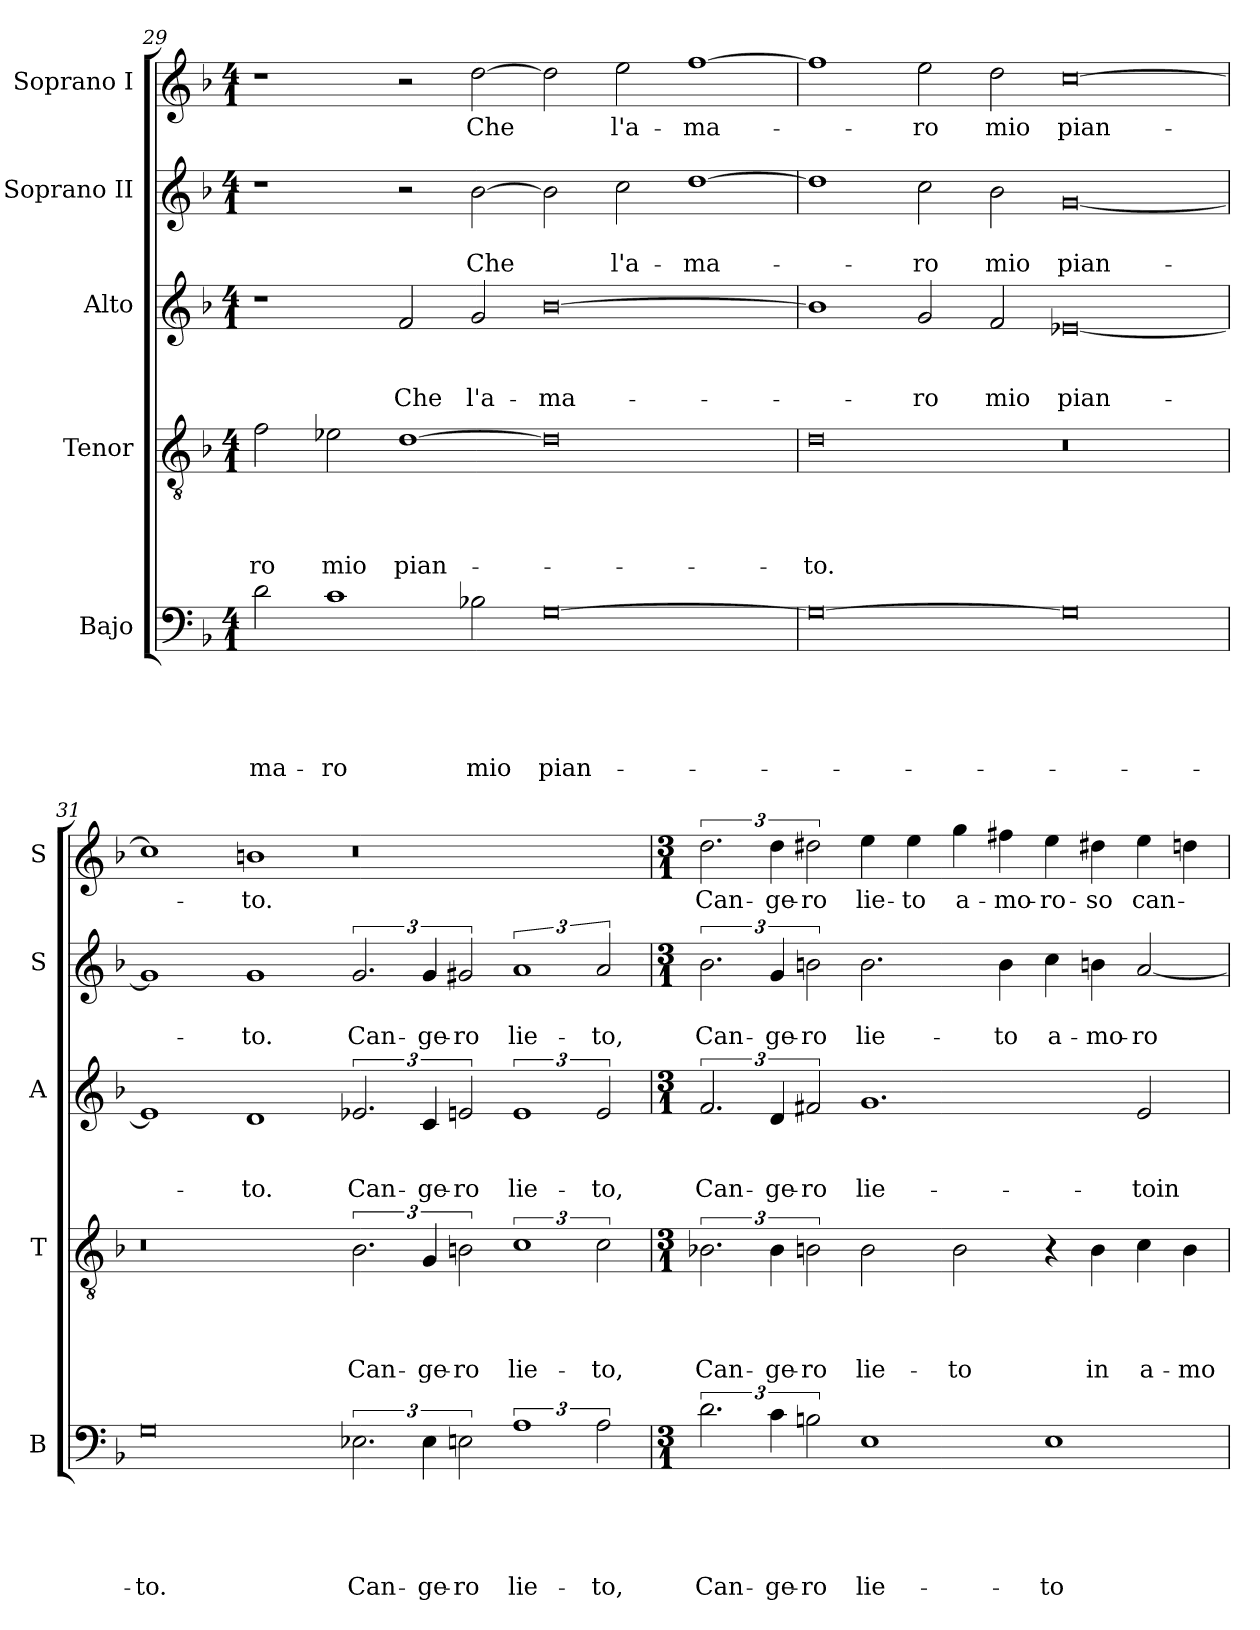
**kern	**text	**text	**text	**text	**text	**kern	**text	**text	**text	**text	**kern	**text	**text	**text	**kern	**text	**text	**kern	**text
*part5	*part5	*part5	*part5	*part5	*part5	*part4	*part4	*part4	*part4	*part4	*part3	*part3	*part3	*part3	*part2	*part2	*part2	*part1	*part1
*staff5	*staff5	*staff5	*staff5	*staff5	*staff5	*staff4	*staff4	*staff4	*staff4	*staff4	*staff3	*staff3	*staff3	*staff3	*staff2	*staff2	*staff2	*staff1	*staff1
*I"Bajo	*	*	*	*	*	*I"Tenor	*	*	*	*	*I"Alto	*	*	*	*I"Soprano II	*	*	*I"Soprano I	*
*I'B	*	*	*	*	*	*I'T	*	*	*	*	*I'A	*	*	*	*I'S	*	*	*I'S	*
*clefF4	*	*	*	*	*	*clefGv2	*	*	*	*	*clefG2	*	*	*	*clefG2	*	*	*clefG2	*
*k[b-]	*	*	*	*	*	*k[b-]	*	*	*	*	*k[b-]	*	*	*	*k[b-]	*	*	*k[b-]	*
*F:	*	*	*	*	*	*F:	*	*	*	*	*F:	*	*	*	*F:	*	*	*F:	*
*M4/1	*	*	*	*	*	*M4/1	*	*	*	*	*M4/1	*	*	*	*M4/1	*	*	*M4/1	*
=29	=29	=29	=29	=29	=29	=29	=29	=29	=29	=29	=29	=29	=29	=29	=29	=29	=29	=29	=29
2d\	.	.	.	.	-ma-	2f\	.	.	.	-ro	1r	.	.	.	1r	.	.	1r	.
1c	.	.	.	.	-ro	2e-X\	.	.	.	mio	.	.	.	.	.	.	.	.	.
.	.	.	.	.	.	[1d	.	.	.	pian-	2f/	.	.	Che	2r	.	.	2r	.
2B-X\	.	.	.	.	mio	.	.	.	.	.	2g/	.	.	l'a-	[2b-\	.	Che	[2dd\	Che
[0G	.	.	.	.	pian-	0d]	.	.	.	.	[0b-	.	.	-ma-	2b-\]	.	.	2dd\]	.
.	.	.	.	.	.	.	.	.	.	.	.	.	.	.	2cc\	.	l'a-	2ee\	l'a-
.	.	.	.	.	.	.	.	.	.	.	.	.	.	.	[1dd	.	-ma-	[1ff	-ma-
=30	=30	=30	=30	=30	=30	=30	=30	=30	=30	=30	=30	=30	=30	=30	=30	=30	=30	=30	=30
0G_	.	.	.	.	.	0d	.	.	.	-to.	1b-]	.	.	.	1dd]	.	.	1ff]	.
.	.	.	.	.	.	.	.	.	.	.	2g/	.	.	-ro	2cc\	.	-ro	2ee\	-ro
.	.	.	.	.	.	.	.	.	.	.	2f/	.	.	mio	2b-\	.	mio	2dd\	mio
0G]	.	.	.	.	.	0r	.	.	.	.	[0e-X	.	.	pian-	[0g	.	pian-	[0cc	pian-
!!LO:PB:g=z
=31	=31	=31	=31	=31	=31	=31	=31	=31	=31	=31	=31	=31	=31	=31	=31	=31	=31	=31	=31
0G	.	.	.	.	-to.	0r	.	.	.	.	1e-]	.	.	.	1g]	.	.	1cc]	.
.	.	.	.	.	.	.	.	.	.	.	1d	.	.	-to.	1g	.	-to.	1bn	-to.
3.E-X\	.	.	.	.	Can-	3.B-\	.	.	.	Can-	3.e-X/	.	.	Can-	3.g/	.	Can-	0r	.
6E-\	.	.	.	.	-ge-	6G/	.	.	.	-ge-	6c/	.	.	-ge-	6g/	.	-ge-	.	.
3En\	.	.	.	.	-ro	3Bn\	.	.	.	-ro	3en/	.	.	-ro	3g#X/	.	-ro	.	.
3%2A	.	.	.	.	lie-	3%2c	.	.	.	lie-	3%2e	.	.	lie-	3%2a	.	lie-	.	.
3A\	.	.	.	.	-to,	3c\	.	.	.	-to,	3e/	.	.	-to,	3a/	.	-to,	.	.
=32	=32	=32	=32	=32	=32	=32	=32	=32	=32	=32	=32	=32	=32	=32	=32	=32	=32	=32	=32
*M3/1	*	*	*	*	*	*M3/1	*	*	*	*	*M3/1	*	*	*	*M3/1	*	*	*M3/1	*
3.d\	.	.	.	.	Can-	3.B-X\	.	.	.	Can-	3.f/	.	.	Can-	3.b-\	.	Can-	3.dd\	Can-
6c\	.	.	.	.	-ge-	6B-\	.	.	.	-ge-	6d/	.	.	-ge-	6g/	.	-ge-	6dd\	-ge-
3Bn\	.	.	.	.	-ro	3Bn\	.	.	.	-ro	3f#X/	.	.	-ro	3bn\	.	-ro	3dd#X\	-ro
1E	.	.	.	.	lie-	2B\	.	.	.	lie-	1.g	.	.	lie-	2.b\	.	lie-	4ee\	lie-
.	.	.	.	.	.	.	.	.	.	.	.	.	.	.	.	.	.	4ee\	-to
.	.	.	.	.	.	2B\	.	.	.	-to	.	.	.	.	.	.	.	4gg\	a-
.	.	.	.	.	.	.	.	.	.	.	.	.	.	.	4b\	.	-to	4ff#X\	-mo-
1E	.	.	.	.	-to	4r	.	.	.	.	.	.	.	.	4cc\	.	a-	4ee\	-ro-
.	.	.	.	.	.	4B\	.	.	.	in	.	.	.	.	4bn\	.	-mo-	4dd#X\	-so
.	.	.	.	.	.	4c\	.	.	.	a-	2e/	.	.	-toin	[2a/	.	-ro-	4ee\	can-
.	.	.	.	.	.	4B\	.	.	.	-mo-	.	.	.	.	.	.	.	4ddn\	.
=	=	=	=	=	=	=	=	=	=	=	=	=	=	=	=	=	=	=	=
*-	*-	*-	*-	*-	*-	*-	*-	*-	*-	*-	*-	*-	*-	*-	*-	*-	*-	*-	*-
